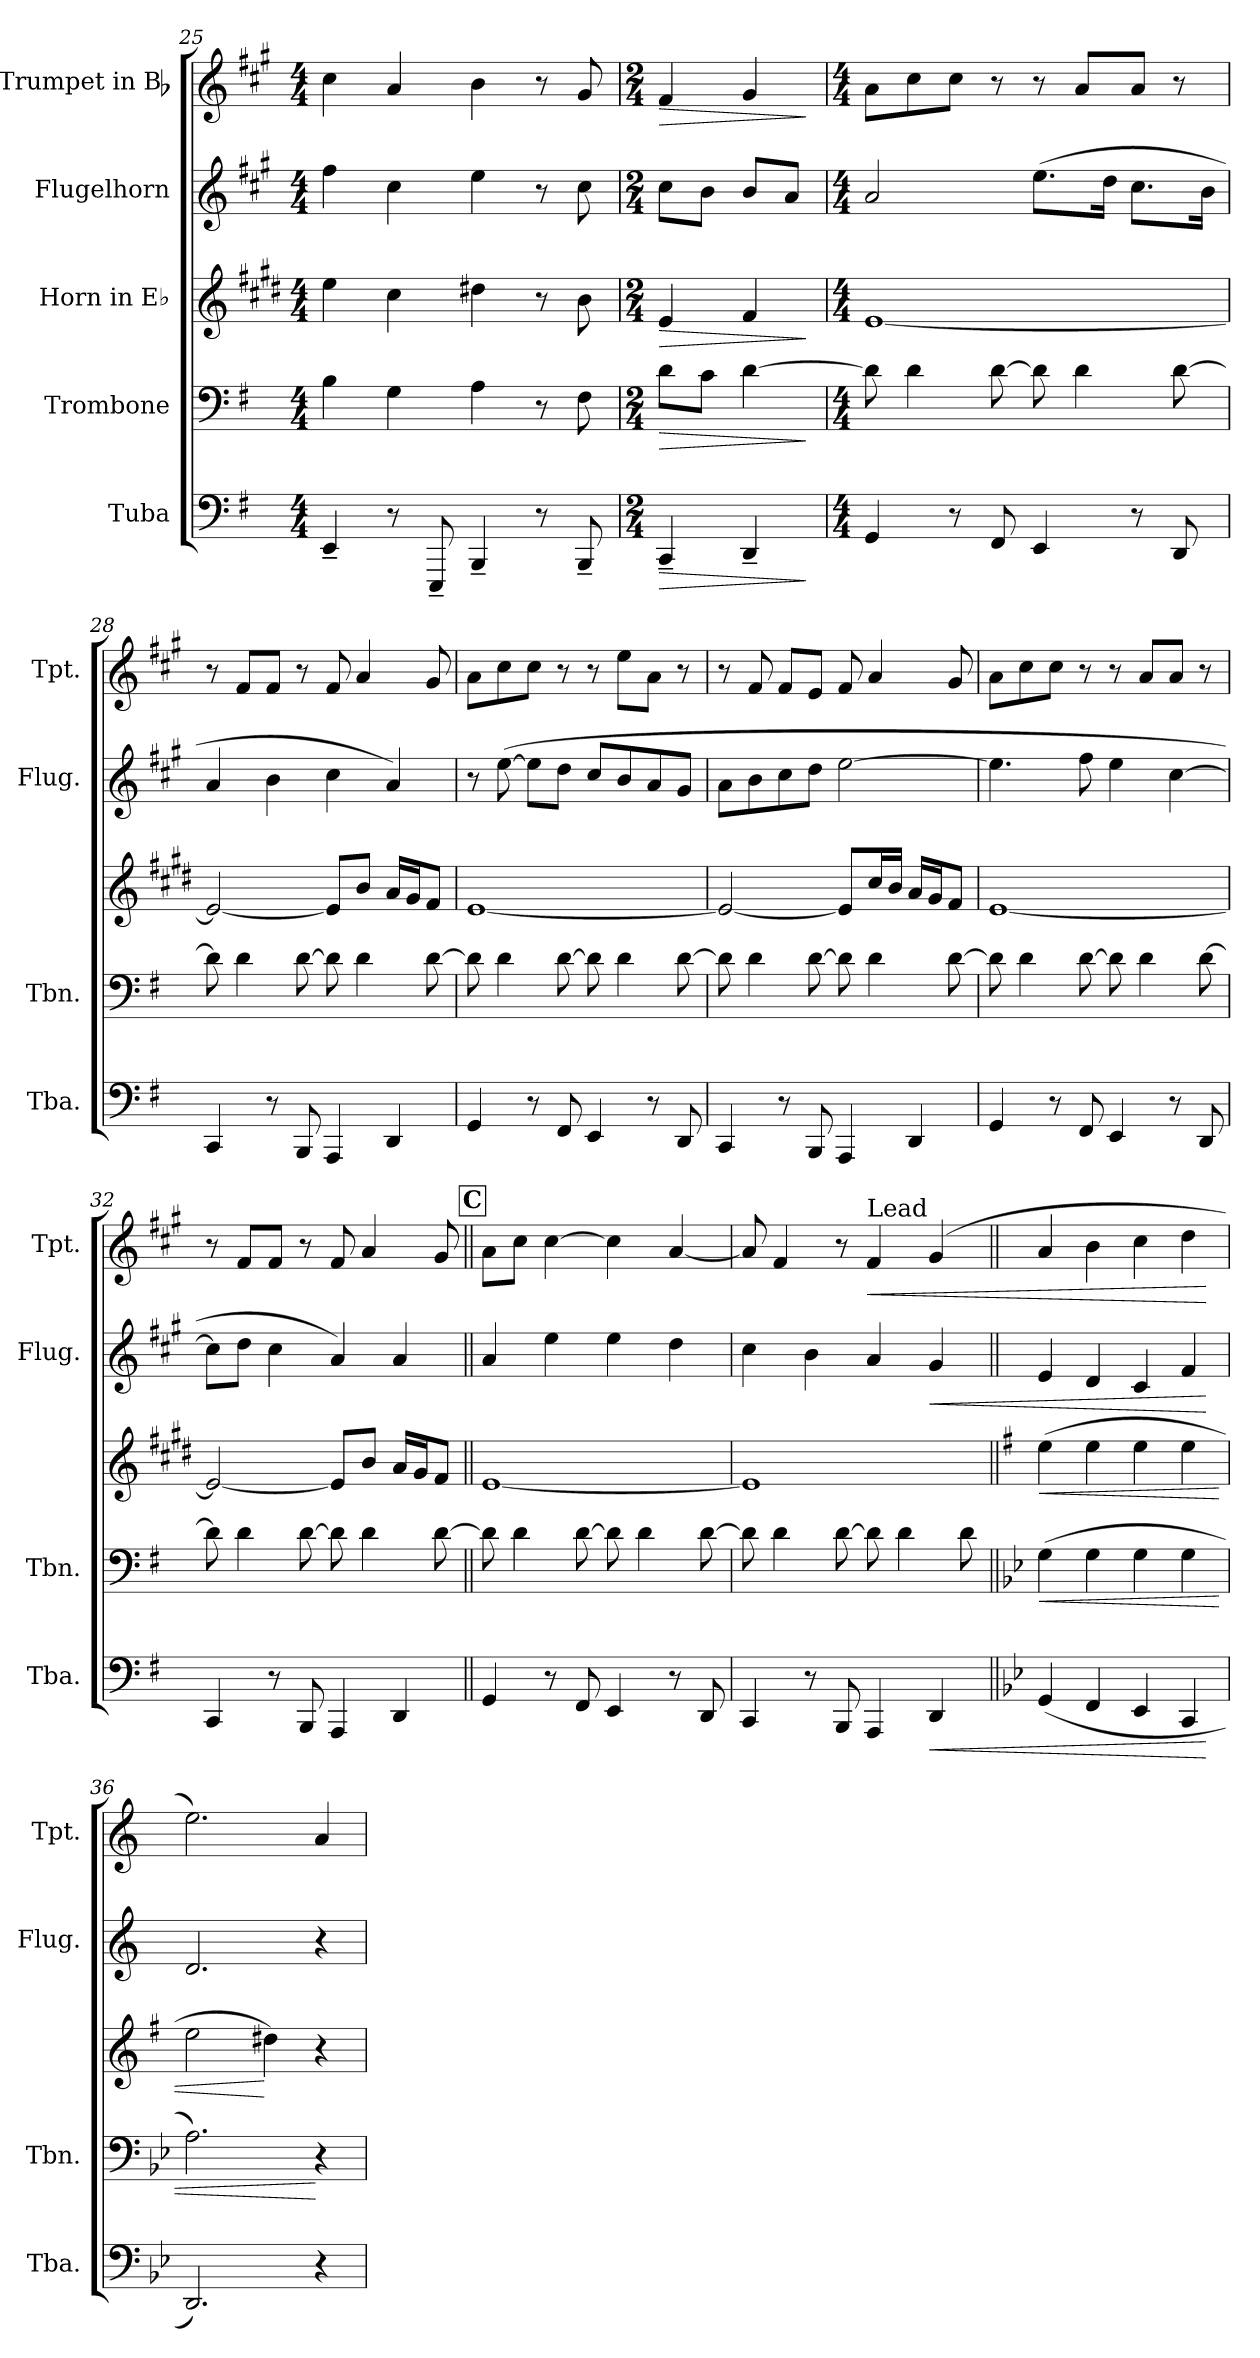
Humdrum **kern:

**kern	**dynam	**kern	**dynam	**kern	**dynam	**kern	**dynam	**kern	**dynam
*part5	*part5	*part4	*part4	*part3	*part3	*part2	*part2	*part1	*part1
*staff5	*staff5	*staff4	*staff4	*staff3	*staff3	*staff2	*staff2	*staff1	*staff1
*I"Tuba	*	*I"Trombone	*	*I"Horn in E♭	*	*I"Flugelhorn	*	*I"Trumpet in Bb	*
*I'Tba.	*	*I'Tbn.	*	*	*	*I'Flug.	*	*I'Tpt.	*
!!LO:LB:g=z
*clefF4	*	*clefF4	*	*clefG2	*	*clefG2	*	*clefG2	*
*	*	*	*	*ITrd5c9	*	*ITrd1c2	*	*ITrd1c2	*
*k[f#]	*	*k[f#]	*	*k[f#]	*	*k[f#]	*	*k[f#]	*
*G:	*	*G:	*	*G:	*	*G:	*	*G:	*
*M4/4	*	*M4/4	*	*M4/4	*	*M4/4	*	*M4/4	*
=25	=25	=25	=25	=25	=25	=25	=25	=25	=25
4EE~/	.	4B\	.	4g\	.	4ee\	.	4b\	.
8r	.	4G\	.	4e\	.	4b\	.	4g/	.
8EEE~/	.	.	.	.	.	.	.	.	.
4BBB~/	.	4A\	.	4f#X\	.	4dd\	.	4a\	.
8r	.	8r	.	8r	.	8r	.	8r	.
8BBB~/	.	8F#\	.	8d\	.	8b\	.	8f#/	.
=26	=26	=26	=26	=26	=26	=26	=26	=26	=26
*M2/4	*	*M2/4	*	*M2/4	*	*M2/4	*	*M2/4	*
!	!LO:HP:b	!	!LO:HP:b	!	!LO:HP:b	!	!	!	!LO:HP:b
4CC~/	>	8d\L	>	4G/	>	8b\L	.	4e/	>
.	.	8c\J	.	.	.	8a\J	.	.	.
4DD~/	.	[4d\	.	4A/	.	8a/L	.	4f#/	.
.	.	.	.	.	.	8g/J	.	.	.
.	]	.	]	.	]	.	.	.	]
=27	=27	=27	=27	=27	=27	=27	=27	=27	=27
*M4/4	*	*M4/4	*	*M4/4	*	*M4/4	*	*M4/4	*
4GG/	.	8d\]	.	[1G	.	2g/	.	8g\L	.
.	.	4d\	.	.	.	.	.	8b\	.
8r	.	.	.	.	.	.	.	8b\J	.
8FF#/	.	[8d\	.	.	.	.	.	8r	.
4EE/	.	8d\]	.	.	.	(>8.dd\L	.	8r	.
.	.	4d\	.	.	.	.	.	8g/L	.
.	.	.	.	.	.	16cc\Jk	.	.	.
8r	.	.	.	.	.	8.b\L	.	8g/J	.
8DD/	.	[8d\	.	.	.	.	.	8r	.
.	.	.	.	.	.	16a\Jk	.	.	.
=28	=28	=28	=28	=28	=28	=28	=28	=28	=28
4CC/	.	8d\]	.	2G/_	.	4g/	.	8r	.
.	.	4d\	.	.	.	.	.	8e/L	.
8r	.	.	.	.	.	4a\	.	8e/J	.
8BBB/	.	[8d\	.	.	.	.	.	8r	.
4AAA/	.	8d\]	.	8G/L]	.	4b\	.	8e/	.
.	.	4d\	.	8d/J	.	.	.	4g/	.
4DD/	.	.	.	16c/LL	.	4g/)	.	.	.
.	.	.	.	16B/J	.	.	.	.	.
.	.	[8d\	.	8A/J	.	.	.	8f#/	.
!!LO:PB:g=z
=29	=29	=29	=29	=29	=29	=29	=29	=29	=29
4GG/	.	8d\]	.	[1G	.	8r	.	8g\L	.
.	.	4d\	.	.	.	(>[8dd\	.	8b\	.
8r	.	.	.	.	.	8dd\L]	.	8b\J	.
8FF#/	.	[8d\	.	.	.	8cc\J	.	8r	.
4EE/	.	8d\]	.	.	.	8b/L	.	8r	.
.	.	4d\	.	.	.	8a/	.	8dd\L	.
8r	.	.	.	.	.	8g/	.	8g\J	.
8DD/	.	[8d\	.	.	.	8f#/J	.	8r	.
=30	=30	=30	=30	=30	=30	=30	=30	=30	=30
4CC/	.	8d\]	.	2G/_	.	8g\L	.	8r	.
.	.	4d\	.	.	.	8a\	.	8e/	.
8r	.	.	.	.	.	8b\	.	8e/L	.
8BBB/	.	[8d\	.	.	.	8cc\J	.	8d/J	.
4AAA/	.	8d\]	.	8G/L]	.	[2dd\	.	8e/	.
.	.	4d\	.	16e/L	.	.	.	4g/	.
.	.	.	.	16d/JJ	.	.	.	.	.
4DD/	.	.	.	16c/LL	.	.	.	.	.
.	.	.	.	16B/J	.	.	.	.	.
.	.	[8d\	.	8A/J	.	.	.	8f#/	.
=31	=31	=31	=31	=31	=31	=31	=31	=31	=31
4GG/	.	8d\]	.	[1G	.	4.dd\]	.	8g\L	.
.	.	4d\	.	.	.	.	.	8b\	.
8r	.	.	.	.	.	.	.	8b\J	.
8FF#/	.	[8d\	.	.	.	8ee\	.	8r	.
4EE/	.	8d\]	.	.	.	4dd\	.	8r	.
.	.	4d\	.	.	.	.	.	8g/L	.
8r	.	.	.	.	.	[4b\	.	8g/J	.
8DD/	.	[8d\	.	.	.	.	.	8r	.
!!LO:LB:g=z
=32	=32	=32	=32	=32	=32	=32	=32	=32	=32
4CC/	.	8d\]	.	2G/_	.	8b\L]	.	8r	.
.	.	4d\	.	.	.	8cc\J	.	8e/L	.
8r	.	.	.	.	.	4b\	.	8e/J	.
8BBB/	.	[8d\	.	.	.	.	.	8r	.
4AAA/	.	8d\]	.	8G/L]	.	4g/)	.	8e/	.
.	.	4d\	.	8d/J	.	.	.	4g/	.
4DD/	.	.	.	16c/LL	.	4g/	.	.	.
.	.	.	.	16B/J	.	.	.	.	.
.	.	[8d\	.	8A/J	.	.	.	8f#/	.
!!LO:REH:place=s1:a:B:fs=14:t=C
=33||	=33||	=33||	=33||	=33||	=33||	=33||	=33||	=33||	=33||
4GG/	.	8d\]	.	[1G	.	4g/	.	8g\L	.
.	.	4d\	.	.	.	.	.	8b\J	.
8r	.	.	.	.	.	4dd\	.	[4b\	.
8FF#/	.	[8d\	.	.	.	.	.	.	.
4EE/	.	8d\]	.	.	.	4dd\	.	4b\]	.
.	.	4d\	.	.	.	.	.	.	.
8r	.	.	.	.	.	4cc\	.	[4g/	.
8DD/	.	[8d\	.	.	.	.	.	.	.
=34	=34	=34	=34	=34	=34	=34	=34	=34	=34
4CC/	.	8d\]	.	1G]	.	4b\	.	8g/]	.
.	.	4d\	.	.	.	.	.	4e/	.
8r	.	.	.	.	.	4a\	.	.	.
8BBB/	.	[8d\	.	.	.	.	.	8r	.
!	!	!	!	!	!	!	!	!LO:TX:a:t=Lead	!
!	!	!	!	!	!	!	!	!	!LO:HP:b
4AAA/	.	8d\]	.	.	.	4g/	.	4e/	<
.	.	4d\	.	.	.	.	.	.	.
!	!LO:HP:b	!	!	!	!	!	!LO:HP:b	!	!
4DD/	<	.	.	.	.	4f#/	<	(>4f#/	.
.	.	8d\	.	.	.	.	.	.	.
=35||	=35||	=35||	=35||	=35||	=35||	=35||	=35||	=35||	=35||
*k[b-e-]	*	*k[b-e-]	*	*k[b-e-]	*	*k[b-e-]	*	*k[b-e-]	*
*B-:	*	*B-:	*	*B-:	*	*B-:	*	*B-:	*
!	!	!	!LO:HP:b	!	!LO:HP:b	!	!	!	!
(<4GG/	.	(>4G\	<	(>4g\	<	4d/	.	4g/	.
4FF/	.	4G\	.	4g\	.	4c/	.	4a\	.
4EE-/	.	4G\	.	4g\	.	4B-/	.	4b-\	.
4CC/	.	4G\	.	4g\	.	4e-/	.	4cc\	.
.	[	.	.	.	.	.	[	.	[
!!LO:PB:g=z
=36	=36	=36	=36	=36	=36	=36	=36	=36	=36
2.DD/)	.	2.A\)	.	2g\	.	2.c/	.	2.dd\)	.
.	.	.	.	4f#X\)	[	.	.	.	.
4r	.	4r	[	4r	.	4r	.	4g/	.
=	=	=	=	=	=	=	=	=	=
*-	*-	*-	*-	*-	*-	*-	*-	*-	*-
